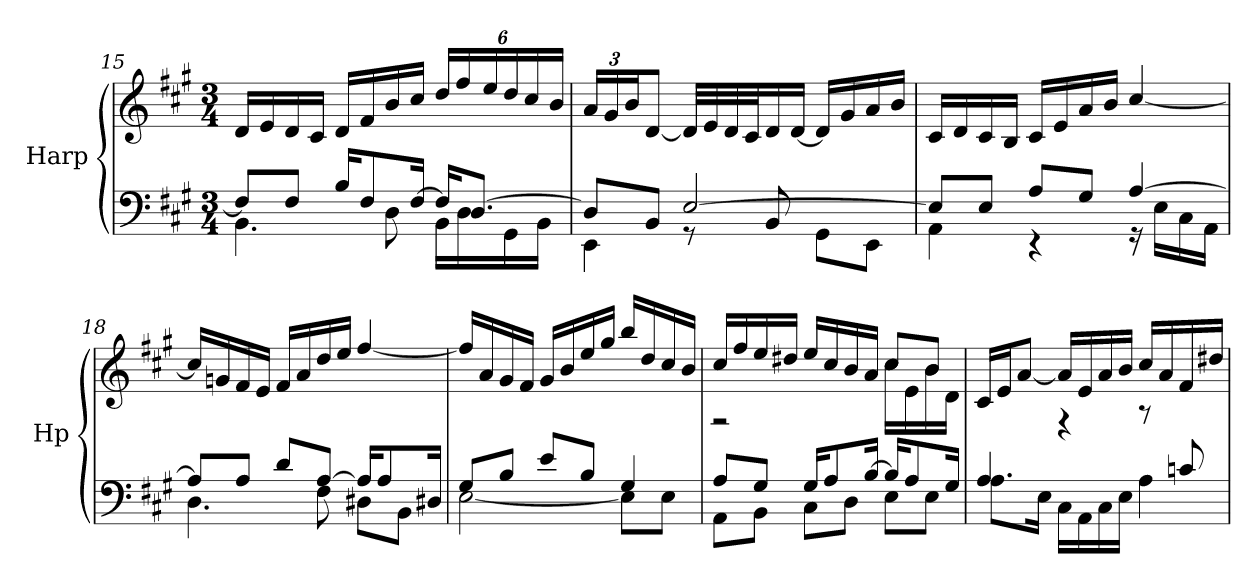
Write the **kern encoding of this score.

**kern	**kern
*part1	*part1
*staff2	*staff1
*I"Harp	*
*I'Hp	*
!!LO:LB:g=z
*clefF4	*clefG2
*k[f#c#g#]	*k[f#c#g#]
*M3/4	*M3/4
=15	=15
*^	*
8F#/L]	4.BB\	16d/LL
.	.	16e/
8F#/J	.	16d/
.	.	16c#/JJ
16B/KL	.	16d/LL
8F#/	.	16f#/
.	8D\	16b/
[16F#/Jk	.	16cc#/JJ
*	*	*Xbrackettup
16F#/KL]	16BB\LL	24dd/LL
.	.	24ff#/
[8.D/J	16D\	.
.	.	24ee/
.	16GG#\	24dd/
.	.	24cc#/
.	16BB\JJ	.
.	.	24b/JJ
=16	=16	=16
8D/L]	4EE\	24a/LL
.	.	24g#/
.	.	24b/J
8BB/J	.	[8d/J
[2E/	8rGG	32d/LLL]
.	.	32e/
.	.	32d/
.	.	32c#/J
.	8BB/	16d/
.	.	[16d/JJ
.	8GG#\L	16d/LL]
.	.	16g#/
.	8EE\J	16a/
.	.	16b/JJ
=17	=17	=17
8E/L]	4AA\	16c#/LL
.	.	16d/
8E/J	.	16c#/
.	.	16B/JJ
8A/L	4rEE	16c#/LL
.	.	16e/
8G#/J	.	16a/
.	.	16b/JJ
[4A/	16rGG	[4cc#/
.	16E\LL	.
.	16C#\	.
.	16AA\JJ	.
!!LO:LB:g=z
=18	=18	=18
8A/L]	4.D\	16cc#/LL]
.	.	16gn/
8A/J	.	16f#/
.	.	16e/JJ
8d/L	.	16f#/LL
.	.	16a/
[8A/J	8F#\	16dd/
.	.	16ee/JJ
16A/KL]	8D#X\L	[4ff#/
8A/	.	.
.	8BB\J	.
16D#X/Jk	.	.
=19	=19	=19
8G#/L	[2E\	16ff#/LL]
.	.	16a/
8B/J	.	16g#/
.	.	16f#/JJ
8e/L	.	16g#/LL
.	.	16b/
8B/J	.	16ee/
.	.	16gg#/JJ
4G#/	8E\L]	16bb/LL
.	.	16dd/
.	8E\J	16cc#/
.	.	16b/JJ
=20	=20	=20
*	*	*^
8A/L	8AA\L	16cc#/LL	2rF
.	.	16ff#/	.
8G#/J	8BB\J	16ee/	.
.	.	16dd#X/JJ	.
16G#/KL	8C#\L	16ee/LL	.
8A/	.	16cc#/	.
.	8D\J	16b/	.
[16B/Jk	.	16a/JJ	.
16B/KL]	8E\L	8cc#/L	16cc#\LL
8A/	.	.	16e\
.	8E\J	8b/J	16b\
16G#/Jk	.	.	16d\JJ
!!LO:LB:g=z	!!
=21	=21	=21	=21
4A/	8.A\L	16c#/LL	4ryy
.	.	16e/J	.
.	.	[8a/J	.
.	16E\Jk	.	.
4.ryy	16C#\LL	16a/LL]	4rF
.	16AA\	16e/	.
.	16C#\	16a/	.
.	16E\JJ	16b/JJ	.
.	4A\	16cc#/LL	8rA
.	.	16a/	.
8cn/	.	16f#/	8ryy
.	.	16dd#X/JJ	.
*v	*v	*	*
*	*v	*v
=	=
*-	*-
